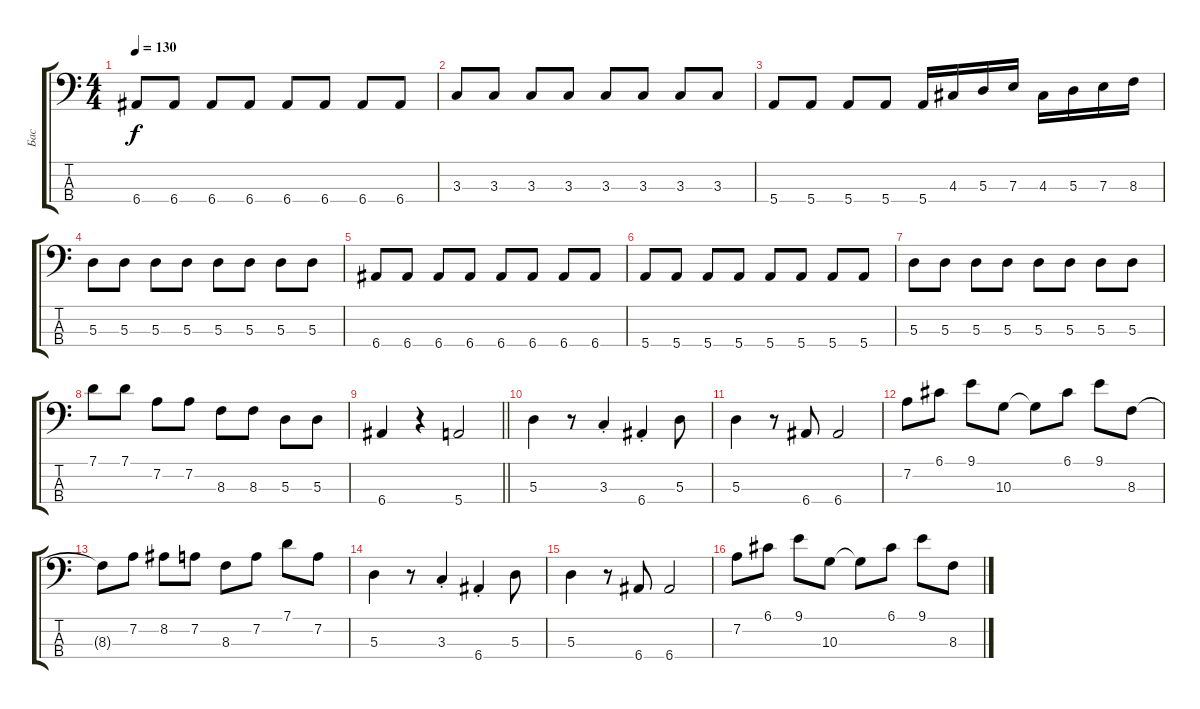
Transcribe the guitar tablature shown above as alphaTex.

\track ("Бас" "Бас") {instrument electricbassfinger}
\staff {score tabs}
\tuning (G2 D2 A1 E1) {hide}
\ts (4 4)
\tempo 130
\clef f4
\ks c
6.4.8{dy f} 6.4.8 6.4.8 6.4.8 6.4.8 6.4.8 6.4.8 6.4.8 |
3.3.8 3.3.8 3.3.8 3.3.8 3.3.8 3.3.8 3.3.8 3.3.8 |
5.4.8 5.4.8 5.4.8 5.4.8 5.4.16 4.3.16 5.3.16 7.3.16 4.3.16 5.3.16 7.3.16 8.3.16 |
5.3.8 5.3.8 5.3.8 5.3.8 5.3.8 5.3.8 5.3.8 5.3.8 |
6.4.8 6.4.8 6.4.8 6.4.8 6.4.8 6.4.8 6.4.8 6.4.8 |
5.4.8 5.4.8 5.4.8 5.4.8 5.4.8 5.4.8 5.4.8 5.4.8 |
5.3.8 5.3.8 5.3.8 5.3.8 5.3.8 5.3.8 5.3.8 5.3.8 |
7.1.8 7.1.8 7.2.8 7.2.8 8.3.8 8.3.8 5.3.8 5.3.8 |
\barLineRight lightlight
6.4.4 r.4 5.4.2 |
\section ("" "")
5.3.4 r.8 3.3{st}.4 6.4{st}.4 5.3.8 |
5.3.4 r.8 6.4.8 6.4.2 |
7.2.8 6.1.8 9.1.8 10.3.8 10.3{t}.8 6.1.8 9.1.8 8.3.8 |
8.3{t}.8 7.2.8 8.2.8 7.2.8 8.3.8 7.2.8 7.1.8 7.2.8 |
5.3.4 r.8 3.3{st}.4 6.4{st}.4 5.3.8 |
5.3.4 r.8 6.4.8 6.4.2 |
7.2.8 6.1.8 9.1.8 10.3.8 10.3{t}.8 6.1.8 9.1.8 8.3.8
